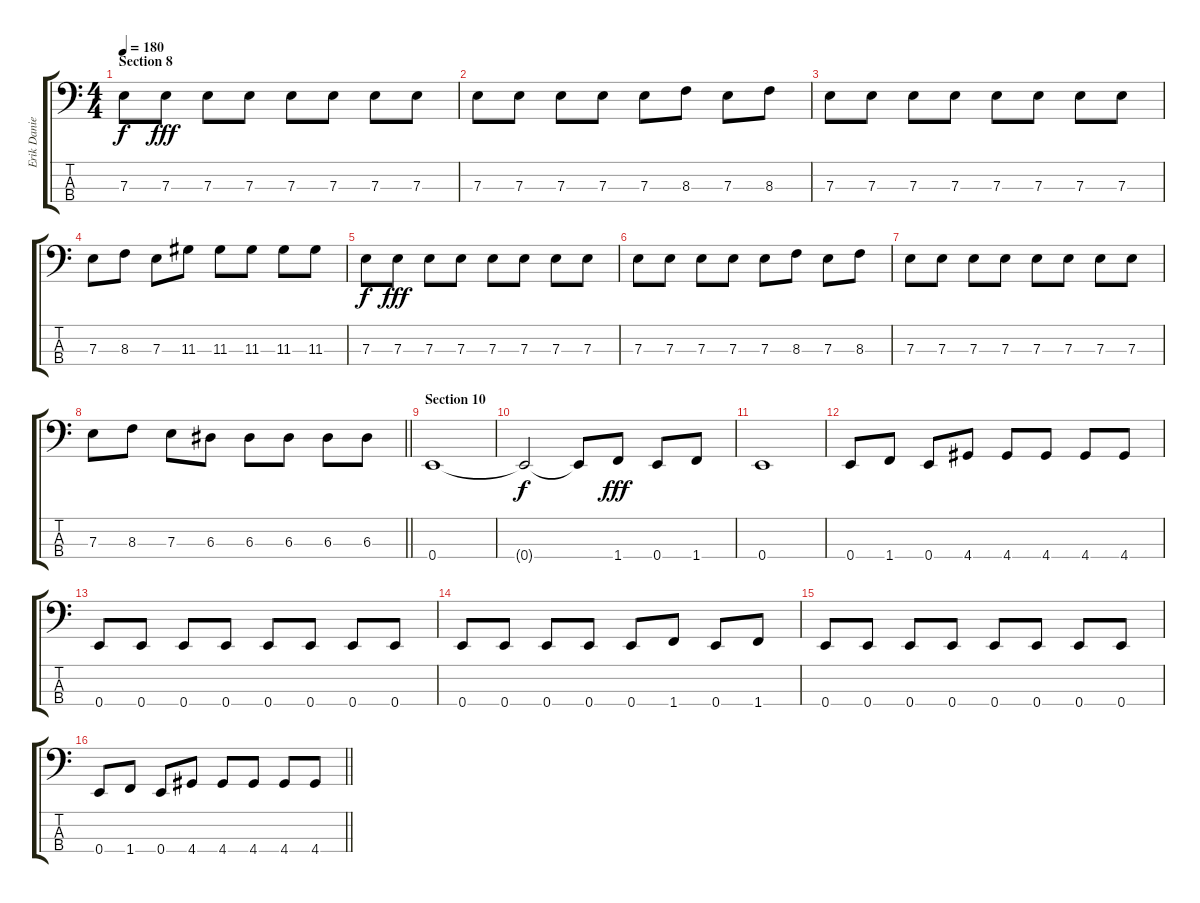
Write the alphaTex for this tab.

\track ("Erik Danielsson" "Erik Danie") {instrument electricbasspick}
\staff {score tabs}
\tuning (G2 D2 A1 E1) {hide}
\ts (4 4)
\section ("" "Section 8")
\tempo 180
\clef f4
\ks c
7.3.8{dy f} 7.3.8{dy fff} 7.3.8 7.3.8 7.3.8 7.3.8 7.3.8 7.3.8 |
7.3.8 7.3.8 7.3.8 7.3.8 7.3.8 8.3.8 7.3.8 8.3.8 |
7.3.8 7.3.8 7.3.8 7.3.8 7.3.8 7.3.8 7.3.8 7.3.8 |
7.3.8 8.3.8 7.3.8 11.3.8 11.3.8 11.3.8 11.3.8 11.3.8 |
7.3.8{dy f} 7.3.8{dy fff} 7.3.8 7.3.8 7.3.8 7.3.8 7.3.8 7.3.8 |
7.3.8 7.3.8 7.3.8 7.3.8 7.3.8 8.3.8 7.3.8 8.3.8 |
7.3.8 7.3.8 7.3.8 7.3.8 7.3.8 7.3.8 7.3.8 7.3.8 |
\barLineRight lightlight
7.3.8 8.3.8 7.3.8 6.3.8 6.3.8 6.3.8 6.3.8 6.3.8 |
\section ("" "Section 10")
0.4.1 |
0.4{t}.2{dy f} 0.4{t}.8 1.4.8{dy fff} 0.4.8 1.4.8 |
0.4.1 |
0.4.8 1.4.8 0.4.8 4.4.8 4.4.8 4.4.8 4.4.8 4.4.8 |
0.4.8 0.4.8 0.4.8 0.4.8 0.4.8 0.4.8 0.4.8 0.4.8 |
0.4.8 0.4.8 0.4.8 0.4.8 0.4.8 1.4.8 0.4.8 1.4.8 |
0.4.8 0.4.8 0.4.8 0.4.8 0.4.8 0.4.8 0.4.8 0.4.8 |
\barLineRight lightlight
0.4.8 1.4.8 0.4.8 4.4.8 4.4.8 4.4.8 4.4.8 4.4.8
